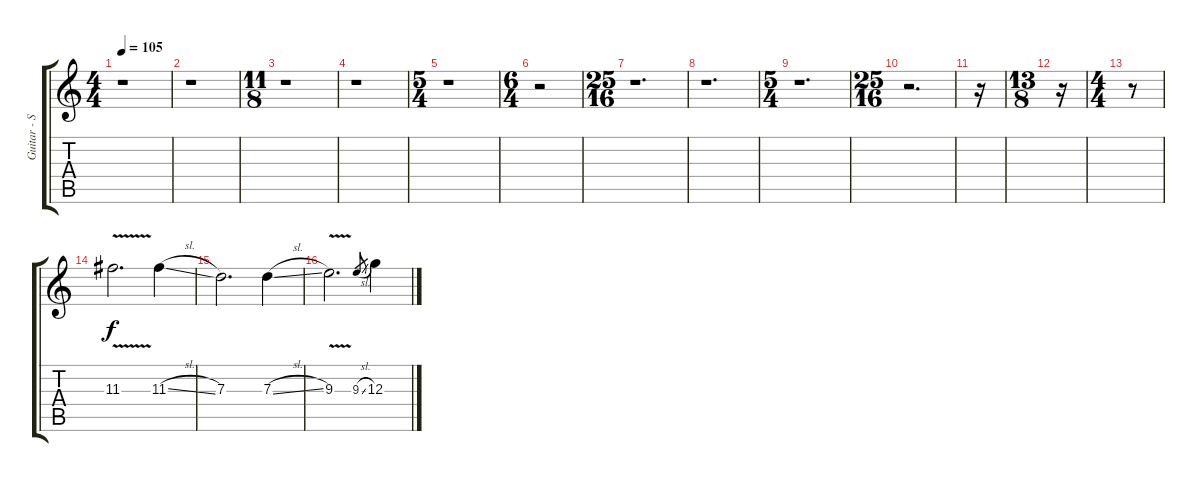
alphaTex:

\track ("Guitar - Solo" "Guitar - S") {instrument overdrivenguitar}
\staff {score tabs}
\tuning (E4 B3 G3 D3 A2 E2) {hide}
\ts (4 4)
\tempo 105
\clef g2
\ks c
r.1{dy f} |
r.1 |
\ts (11 8)
r.1 |
r.1 |
\ts (5 4)
r.1 |
\ts (6 4)
r.2 |
\ts (25 16)
r.1{d} |
r.1{d} |
\ts (5 4)
r.1{d} |
\ts (25 16)
r.2{d} |
r.16 |
\ts (13 8)
r.16 |
\ts (4 4)
r.8 |
11.3{v}.2{d} 11.3{sl}.4 |
7.3.2{d} 7.3{sl}.4 |
9.3{v}.2{d} 9.3{sl}.8{gr} 12.3{sl}.4
